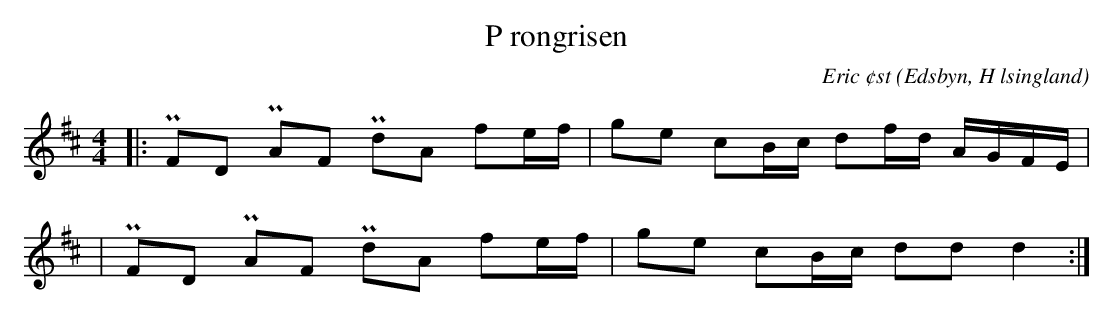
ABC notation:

X:1
T:P rongrisen
O:Edsbyn, H lsingland
M:4/4
L:1/16
C: Eric ¢st
K:D
|: +uppermordent+F2D2 +uppermordent+A2F2 +uppermordent+d2A2 f2ef | g2e2 c2Bc d2fd AGFE |
| +uppermordent+F2D2 +uppermordent+A2F2 +uppermordent+d2A2 f2ef | g2e2 c2Bc d2d2 d4 :|
